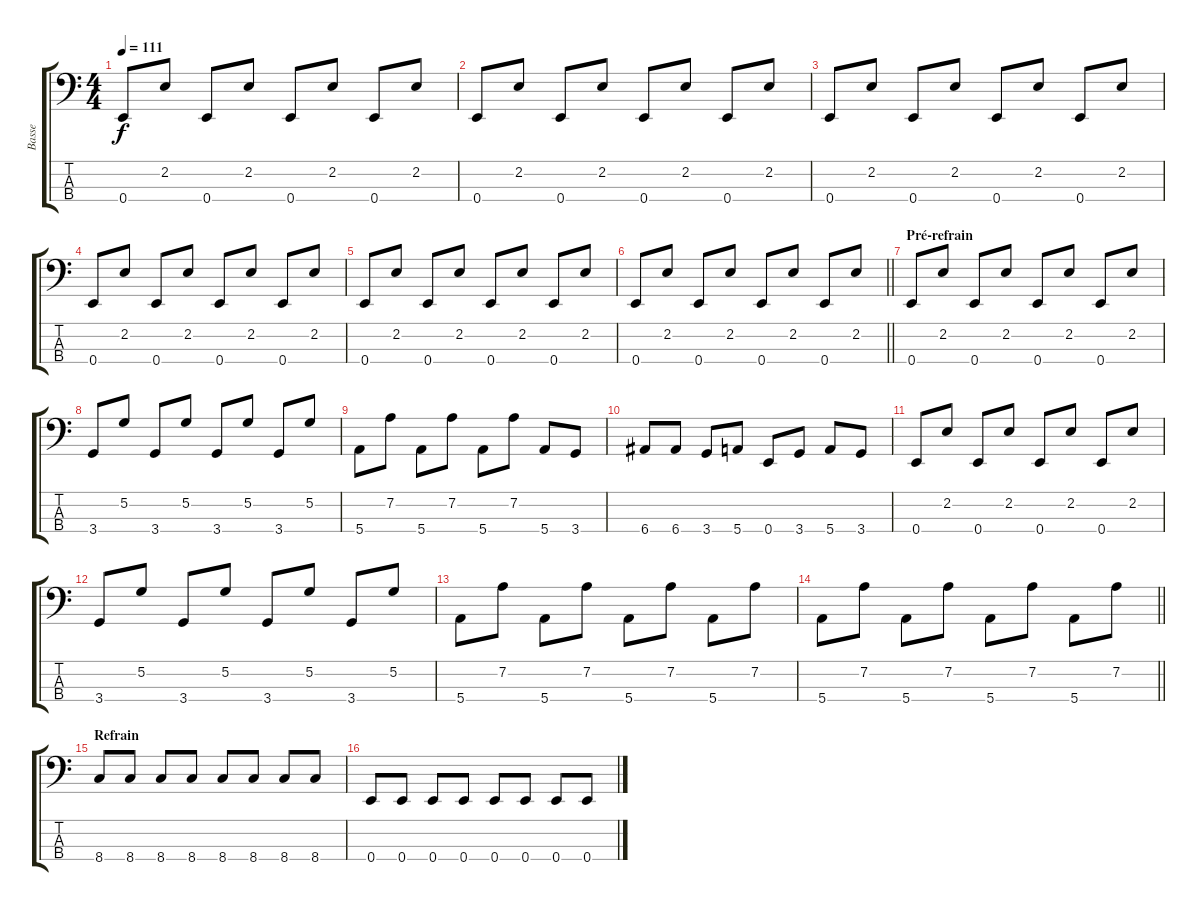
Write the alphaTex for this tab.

\track ("Basse" "Basse") {instrument fretlessbass}
\staff {score tabs}
\tuning (G2 D2 A1 E1) {hide}
\ts (4 4)
\tempo 111
\clef f4
\ks c
0.4.8{dy f} 2.2.8 0.4.8 2.2.8 0.4.8 2.2.8 0.4.8 2.2.8 |
0.4.8 2.2.8 0.4.8 2.2.8 0.4.8 2.2.8 0.4.8 2.2.8 |
0.4.8 2.2.8 0.4.8 2.2.8 0.4.8 2.2.8 0.4.8 2.2.8 |
0.4.8 2.2.8 0.4.8 2.2.8 0.4.8 2.2.8 0.4.8 2.2.8 |
0.4.8 2.2.8 0.4.8 2.2.8 0.4.8 2.2.8 0.4.8 2.2.8 |
\barLineRight lightlight
0.4.8 2.2.8 0.4.8 2.2.8 0.4.8 2.2.8 0.4.8 2.2.8 |
\section ("" "Pré-refrain")
0.4.8{instrument electricbassfinger} 2.2.8 0.4.8 2.2.8 0.4.8 2.2.8 0.4.8 2.2.8 |
3.4.8 5.2.8 3.4.8 5.2.8 3.4.8 5.2.8 3.4.8 5.2.8 |
5.4.8 7.2.8 5.4.8 7.2.8 5.4.8 7.2.8 5.4.8 3.4.8 |
6.4.8 6.4.8 3.4.8 5.4.8 0.4.8 3.4.8 5.4.8 3.4.8 |
0.4.8{instrument electricbassfinger} 2.2.8 0.4.8 2.2.8 0.4.8 2.2.8 0.4.8 2.2.8 |
3.4.8 5.2.8 3.4.8 5.2.8 3.4.8 5.2.8 3.4.8 5.2.8 |
5.4.8 7.2.8 5.4.8 7.2.8 5.4.8 7.2.8 5.4.8 7.2.8 |
\barLineRight lightlight
5.4.8 7.2.8 5.4.8 7.2.8 5.4.8 7.2.8 5.4.8 7.2.8 |
\section ("" "Refrain")
8.4.8{instrument electricbassfinger} 8.4.8 8.4.8 8.4.8 8.4.8 8.4.8 8.4.8 8.4.8 |
0.4.8 0.4.8 0.4.8 0.4.8 0.4.8 0.4.8 0.4.8 0.4.8
